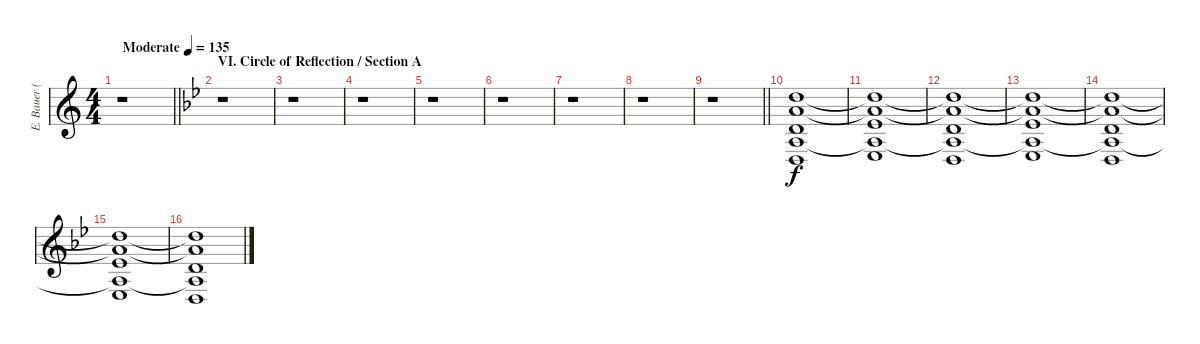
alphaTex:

\track ("E. Bauer (Keyboard)" "E. Bauer (") {instrument choiraahs}
\staff {score}
\tuning (E4 B3 G3 D3 A2 E2 B1) {hide}
\ts (4 4)
\tempo (135 "Moderate")
\clef g2
\barLineRight lightlight
\ks c
r.1{dy f instrument choiraahs} |
\section ("" "VI. Circle of Reflection / Section A")
\ks gminor
r.1 |
r.1 |
r.1 |
r.1 |
r.1 |
r.1 |
r.1 |
\barLineRight lightlight
r.1 |
(5.1 3.2 19.3 7.4 5.5).1 |
(5.1{t} 4.2 19.3{t} 7.4{t} 6.5).1 |
(5.1{t} 3.2 19.3{t} 7.4{t} 5.5).1 |
(5.1{t} 4.2 19.3{t} 7.4{t} 6.5).1 |
(5.1{t} 3.2 19.3{t} 7.4{t} 5.5).1 |
(5.1{t} 4.2 19.3{t} 7.4{t} 6.5).1 |
(5.1{t} 3.2 19.3{t} 7.4{t} 5.5).1
